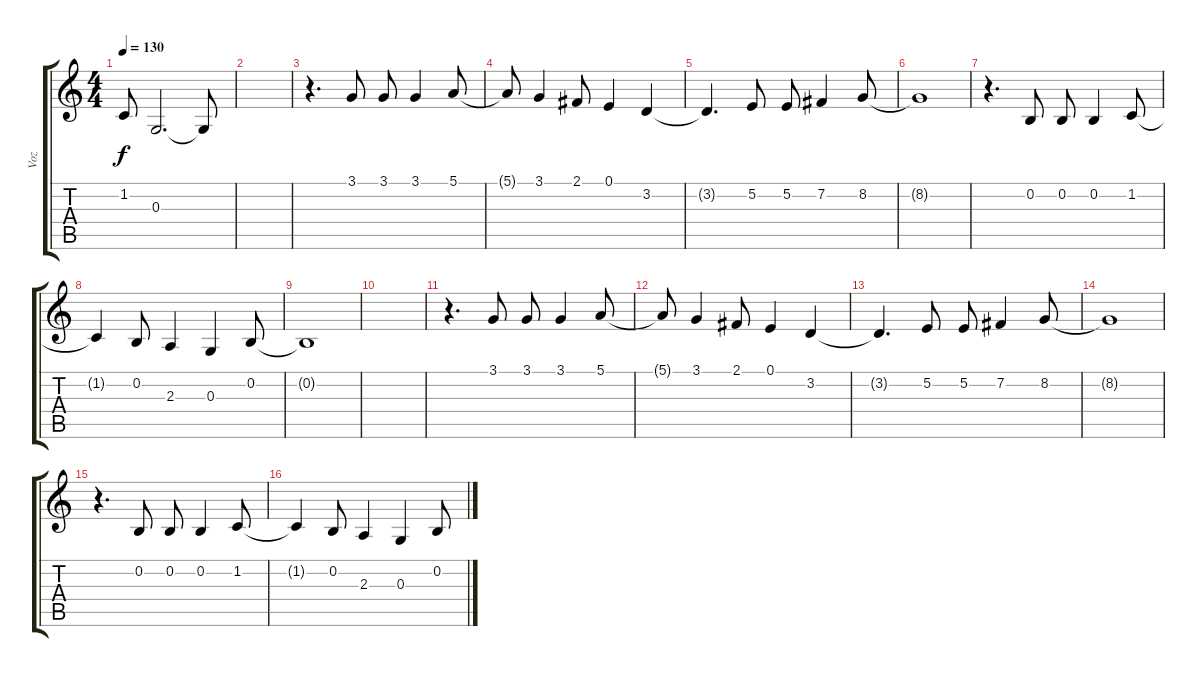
\track ("Voz" "Voz") {instrument electricgrandpiano}
\staff {score tabs}
\tuning (E4 B3 G3 D3 A2 E2) {hide}
\ts (4 4)
\tempo 130
\clef g2
\ks c
1.2{t}.8{dy f} 0.3.2{d} 0.3{t}.8 |
|
r.4{d} 3.1.8 3.1.8 3.1.4 5.1.8 |
5.1{t}.8 3.1.4 2.1.8 0.1.4 3.2.4 |
3.2{t}.4{d} 5.2.8 5.2.8 7.2.4 8.2.8 |
8.2{t}.1 |
r.4{d} 0.2.8 0.2.8 0.2.4 1.2.8 |
1.2{t}.4 0.2.8 2.3.4 0.3.4 0.2.8 |
0.2{t}.1 |
|
r.4{d} 3.1.8 3.1.8 3.1.4 5.1.8 |
5.1{t}.8 3.1.4 2.1.8 0.1.4 3.2.4 |
3.2{t}.4{d} 5.2.8 5.2.8 7.2.4 8.2.8 |
8.2{t}.1 |
r.4{d} 0.2.8 0.2.8 0.2.4 1.2.8 |
1.2{t}.4 0.2.8 2.3.4 0.3.4 0.2.8
